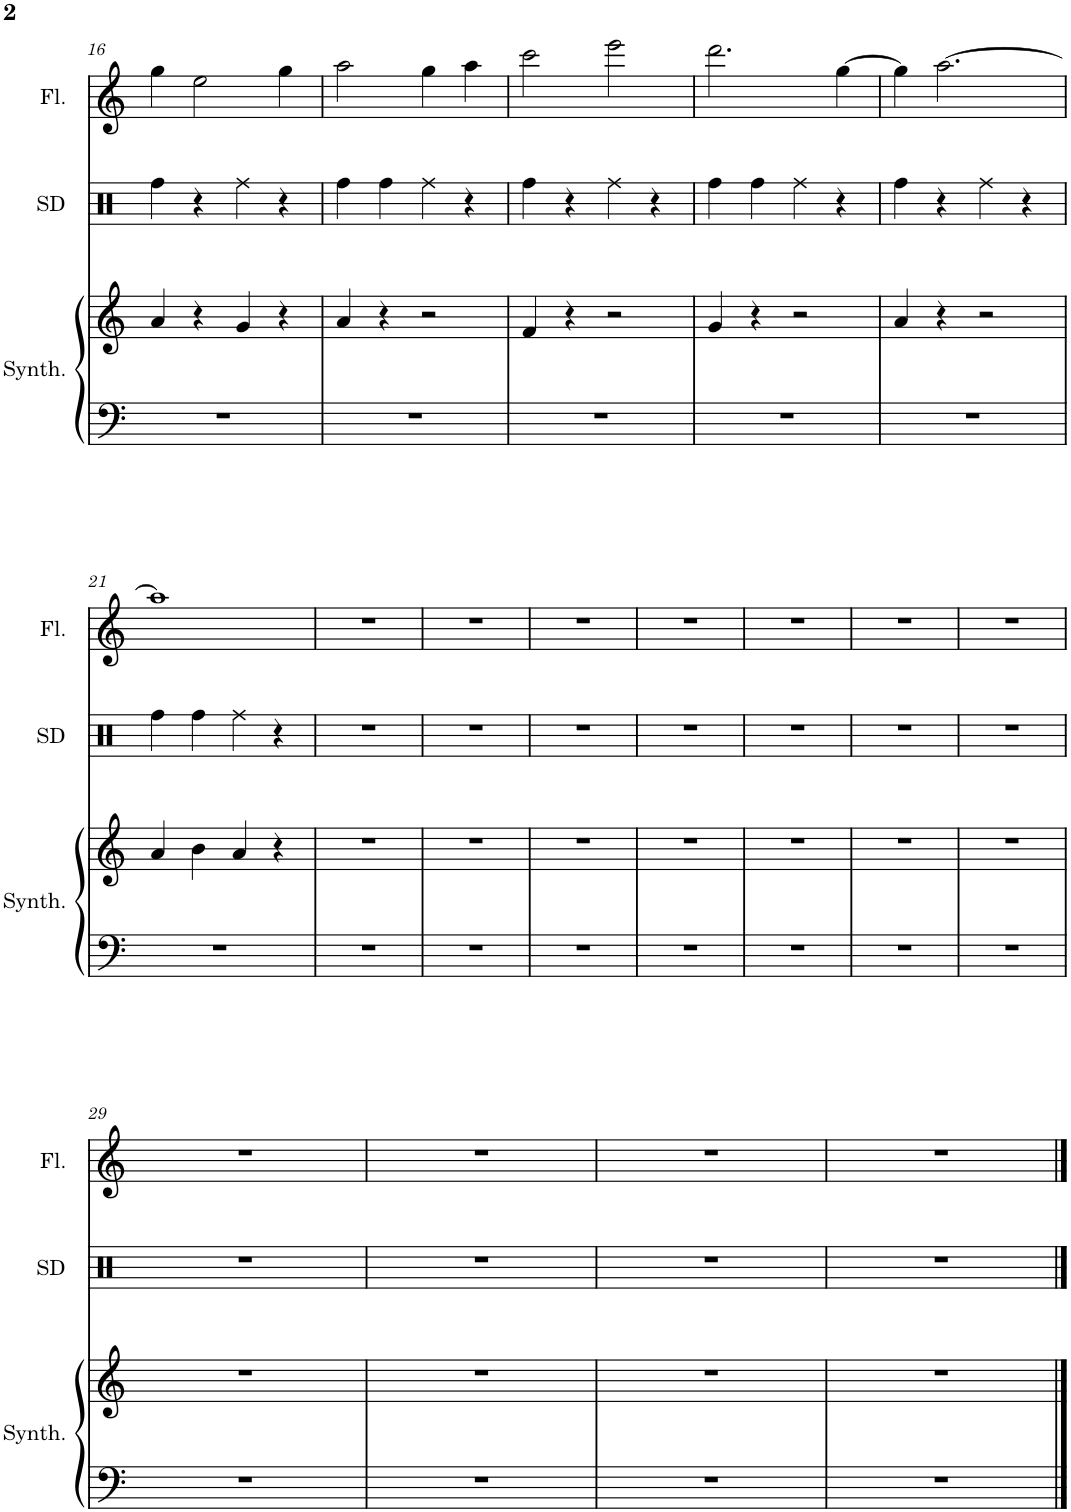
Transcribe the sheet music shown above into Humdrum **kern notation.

**kern	**kern	**kern	**kern
*part3	*part3	*part2	*part1
*staff4	*staff3	*staff2	*staff1
*I"回响合成器	*	*I"小军鼓	*I"长笛
!!LO:PB:g=z
*clefF4	*clefG2	*clefX	*clefG2
*k[]	*k[]	*k[]	*k[]
*M4/4	*M4/4	*M4/4	*M4/4
=16	=16	=16	=16
1r	4a/	4Rff\	4gg\
.	4r	4r	2ee\
.	4g/	4Rff\	.
.	4r	4r	4gg\
=17	=17	=17	=17
1r	4a/	4Rff\	2aa\
.	4r	4Rff\	.
.	2r	4Rff\	4gg\
.	.	4r	4aa\
=18	=18	=18	=18
1r	4f/	4Rff\	2ccc\
.	4r	4r	.
.	2r	4Rff\	2eee\
.	.	4r	.
=19	=19	=19	=19
1r	4g/	4Rff\	2.ddd\
.	4r	4Rff\	.
.	2r	4Rff\	.
.	.	4r	[4gg\
=20	=20	=20	=20
1r	4a/	4Rff\	4gg\]
.	4r	4r	[2.aa\
.	2r	4Rff\	.
.	.	4r	.
!!LO:LB:g=z
=21	=21	=21	=21
1r	4a/	4Rff\	1aa]
.	4b\	4Rff\	.
.	4a/	4Rff\	.
.	4r	4r	.
=22	=22	=22	=22
1r	1r	1r	1r
=23	=23	=23	=23
1r	1r	1r	1r
=24	=24	=24	=24
1r	1r	1r	1r
=25	=25	=25	=25
1r	1r	1r	1r
=26	=26	=26	=26
1r	1r	1r	1r
=27	=27	=27	=27
1r	1r	1r	1r
=28	=28	=28	=28
1r	1r	1r	1r
!!LO:LB:g=z
=29	=29	=29	=29
1r	1r	1r	1r
=30	=30	=30	=30
1r	1r	1r	1r
=31	=31	=31	=31
1r	1r	1r	1r
=32	=32	=32	=32
1r	1r	1r	1r
==	==	==	==
*-	*-	*-	*-
